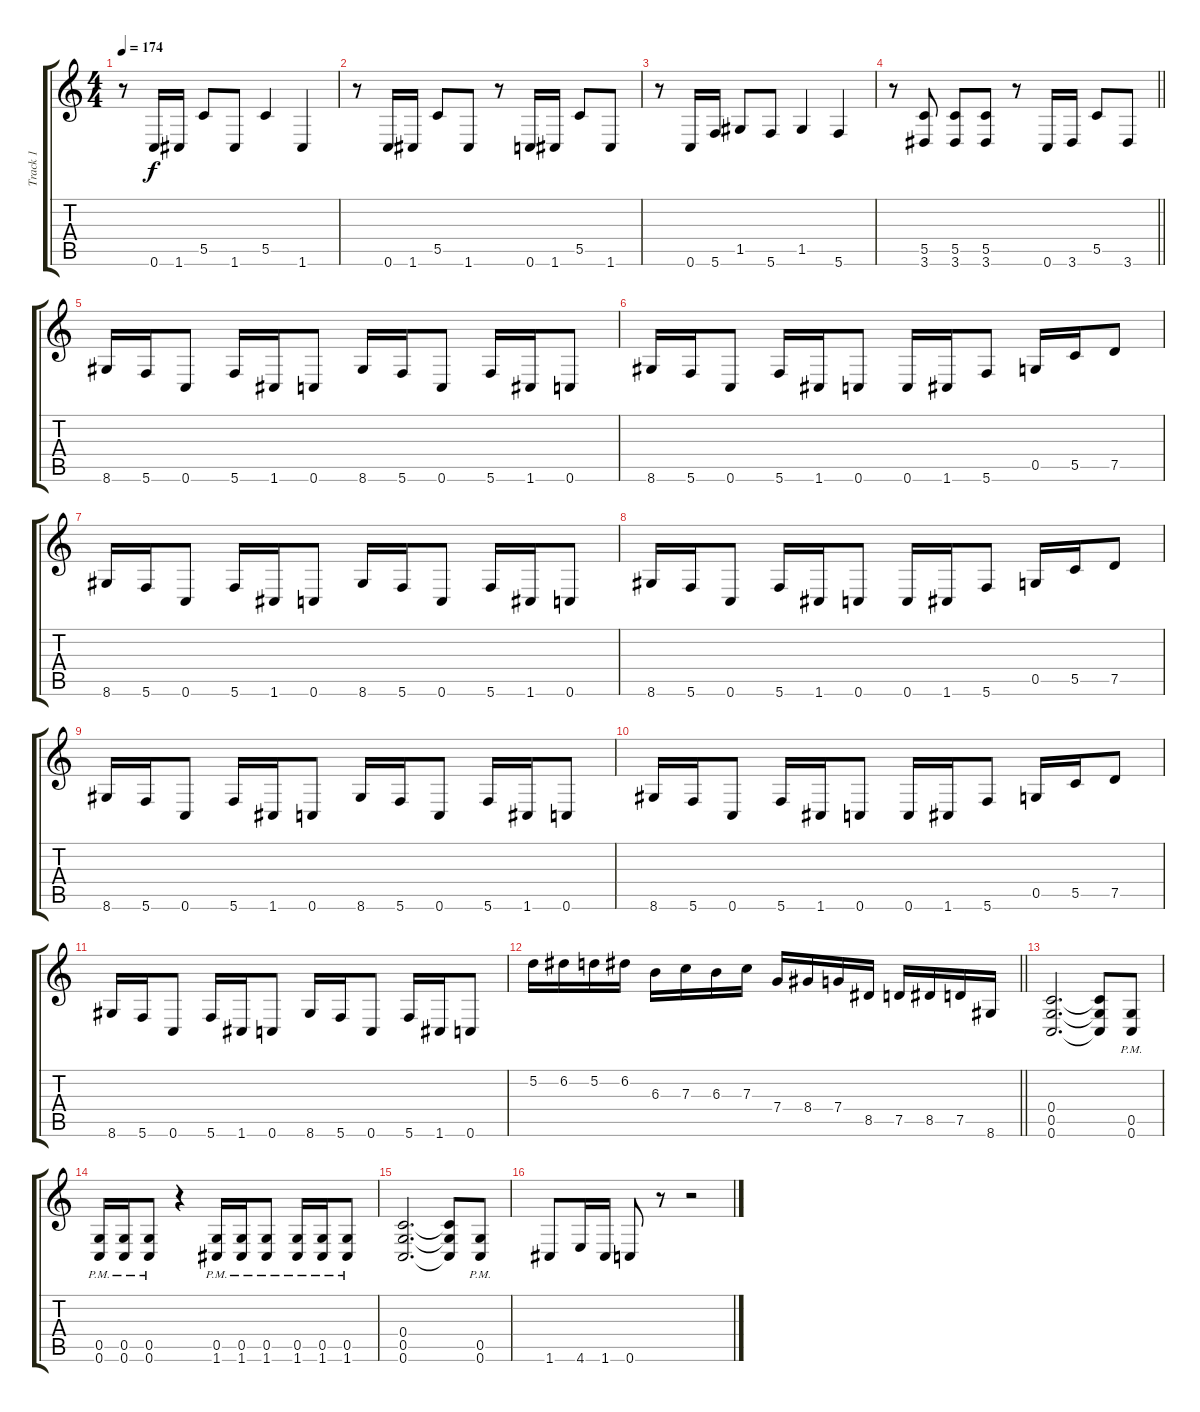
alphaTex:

\track ("Track 1" "Track 1") {instrument distortionguitar}
\staff {score tabs}
\tuning (D4 A3 F3 C3 G2 C2) {hide}
\ts (4 4)
\tempo 174
\clef g2
\ks c
r.8{dy f} 0.6.16 1.6.16 5.5.8 1.6.8 5.5.4 1.6.4 |
r.8 0.6.16 1.6.16 5.5.8 1.6.8 r.8 0.6.16 1.6.16 5.5.8 1.6.8 |
r.8 0.6.16 5.6.16 1.5.8 5.6.8 1.5.4 5.6.4 |
\barLineRight lightlight
r.8 (5.5 3.6).8 (5.5 3.6).8 (5.5 3.6).8 r.8 0.6.16 3.6.16 5.5.8 3.6.8 |
\section ("" "")
8.6.16 5.6.16 0.6.8 5.6.16 1.6.16 0.6.8 8.6.16 5.6.16 0.6.8 5.6.16 1.6.16 0.6.8 |
8.6.16 5.6.16 0.6.8 5.6.16 1.6.16 0.6.8 0.6.16 1.6.16 5.6.8 0.5.16 5.5.16 7.5.8 |
8.6.16 5.6.16 0.6.8 5.6.16 1.6.16 0.6.8 8.6.16 5.6.16 0.6.8 5.6.16 1.6.16 0.6.8 |
8.6.16 5.6.16 0.6.8 5.6.16 1.6.16 0.6.8 0.6.16 1.6.16 5.6.8 0.5.16 5.5.16 7.5.8 |
8.6.16 5.6.16 0.6.8 5.6.16 1.6.16 0.6.8 8.6.16 5.6.16 0.6.8 5.6.16 1.6.16 0.6.8 |
8.6.16 5.6.16 0.6.8 5.6.16 1.6.16 0.6.8 0.6.16 1.6.16 5.6.8 0.5.16 5.5.16 7.5.8 |
8.6.16 5.6.16 0.6.8 5.6.16 1.6.16 0.6.8 8.6.16 5.6.16 0.6.8 5.6.16 1.6.16 0.6.8 |
\barLineRight lightlight
5.2.16 6.2.16 5.2.16 6.2.16 6.3.16 7.3.16 6.3.16 7.3.16 7.4.16 8.4.16 7.4.16 8.5.16 7.5.16 8.5.16 7.5.16 8.6.16 |
\section ("" "")
(0.4 0.5 0.6).2{d} (0.4{t} 0.5{t} 0.6{t}).8 (0.5{pm} 0.6{pm}).8 |
(0.5{pm} 0.6{pm}).16 (0.5{pm} 0.6{pm}).16 (0.5{pm} 0.6{pm}).8 r.4 (0.5{pm} 1.6{pm}).16 (0.5{pm} 1.6{pm}).16 (0.5{pm} 1.6{pm}).8 (0.5{pm} 1.6{pm}).16 (0.5{pm} 1.6{pm}).16 (0.5{pm} 1.6{pm}).8 |
(0.4 0.5 0.6).2{d} (0.4{t} 0.5{t} 0.6{t}).8 (0.5{pm} 0.6{pm}).8 |
1.6.8 4.6.16 1.6.16 0.6.8 r.8 r.2
